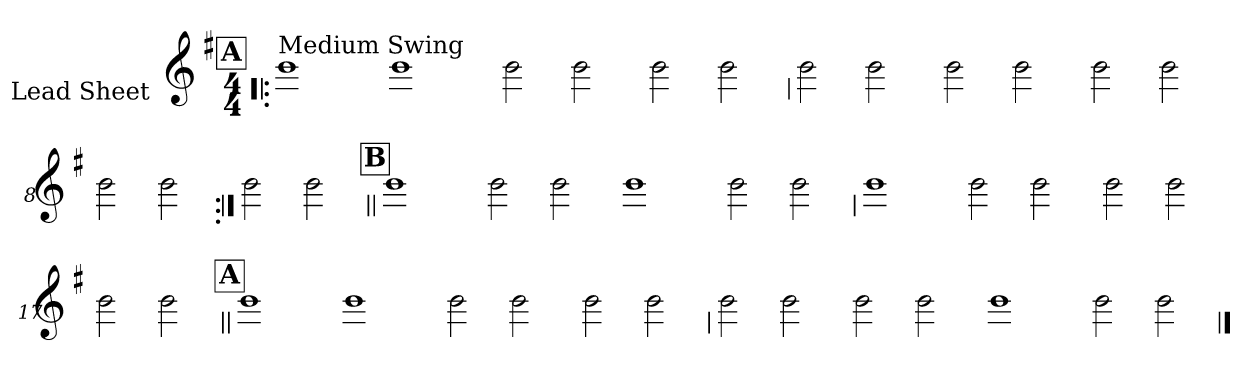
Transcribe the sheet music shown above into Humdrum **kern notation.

**kern
*part1
*staff1
*I"Lead Sheet
*stria0
*clefG2
*k[f#]
*G:
*M4/4
!!LO:REH:place=s1:a:t=A
=1!|:
!LO:TX:a:t=Medium Swing
1b
=2-
1b
=3-
2b
2b
=4-
2b
2b
!!LO:LB:g=z
=5
2b
2b
=6-
2b
2b
=7-
2b
2b
=8-
2b
2b
!!LO:LB:g=z
=9:|!
2b
2b
!!LO:LB:g=z
!!LO:REH:place=s1:a:t=B
=10||
1b
=11-
2b
2b
=12-
1b
=13-
2b
2b
!!LO:LB:g=z
=14
1b
=15-
2b
2b
=16-
2b
2b
=17-
2b
2b
!!LO:LB:g=z
!!LO:REH:place=s1:a:t=A
=18||
1b
=19-
1b
=20-
2b
2b
=21-
2b
2b
!!LO:LB:g=z
=22
2b
2b
=23-
2b
2b
=24-
1b
=25-
2b
2b
==
*-
